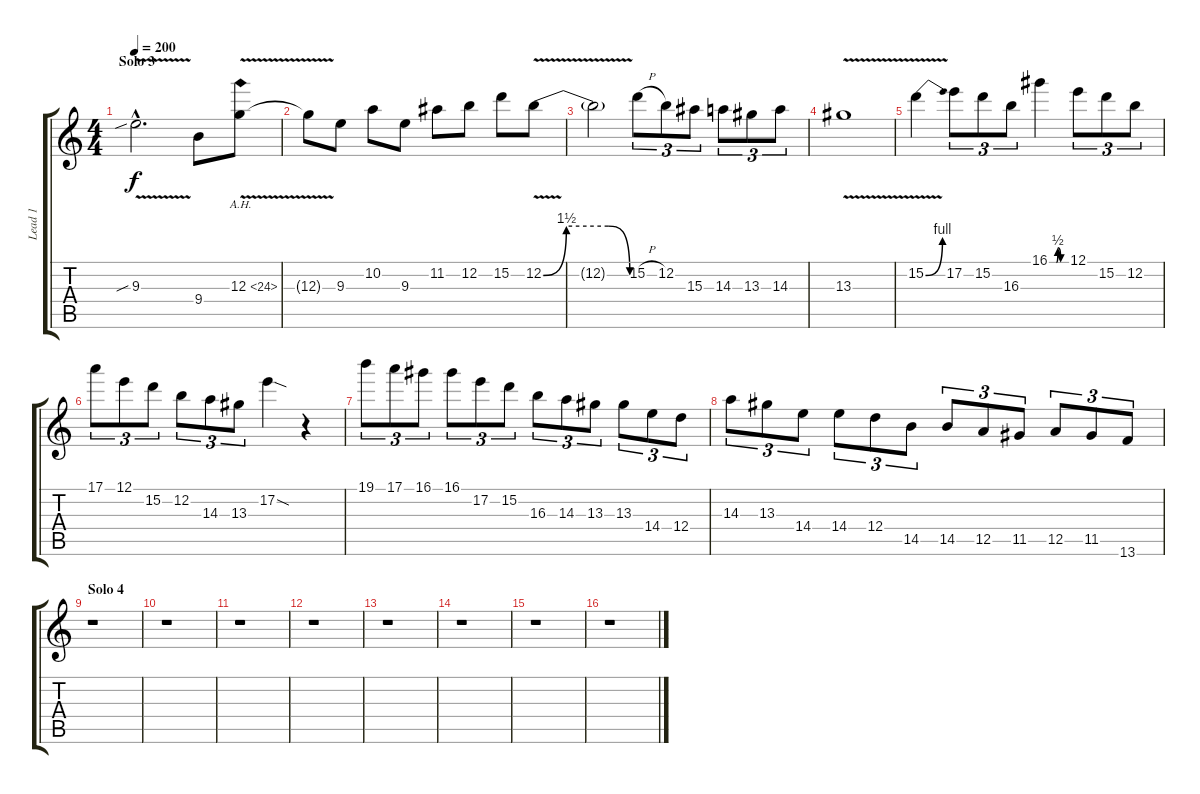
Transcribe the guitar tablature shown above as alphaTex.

\track ("Lead 1" "Lead 1") {instrument overdrivenguitar}
\staff {score tabs}
\tuning (E4 B3 G3 D3 A2 E2) {hide}
\ts (4 4)
\section ("" "Solo 3")
\tempo 200
\clef g2
\ks c
9.3{v sib hac}.2{d dy f} 9.4.8 12.3{ah 12 v}.8 |
12.3{t}.8 9.3.8 10.2.8 9.3.8 11.2.8 12.2.8 15.2.8 12.2{be (custom 0 0 16 6 30 6 45 6 60 0) v}.8 |
12.2{t}.2 15.2{h}.8{tu (3 2)} 12.2.8{tu (3 2)} 15.3.8{tu (3 2)} 14.3.8{tu (3 2)} 13.3.8{tu (3 2)} 14.3.8{tu (3 2)} |
13.3{v}.1 |
15.2{be (bend 0 0 60 4) v}.4 17.2.8{tu (3 2)} 15.2.8{tu (3 2)} 16.3.8{tu (3 2)} 16.1{be (custom 0 0 10 0 15 0 20 0 25 0 30 2 40 0 60 0)}.4 12.1.8{tu (3 2)} 15.2.8{tu (3 2)} 12.2.8{tu (3 2)} |
17.1.8{tu (3 2)} 12.1.8{tu (3 2)} 15.2.8{tu (3 2)} 12.2.8{tu (3 2)} 14.3.8{tu (3 2)} 13.3.8{tu (3 2)} 17.2{sod}.4 r.4 |
19.1.8{tu (3 2)} 17.1.8{tu (3 2)} 16.1.8{tu (3 2)} 16.1.8{tu (3 2)} 17.2.8{tu (3 2)} 15.2.8{tu (3 2)} 16.3.8{tu (3 2)} 14.3.8{tu (3 2)} 13.3.8{tu (3 2)} 13.3.8{tu (3 2)} 14.4.8{tu (3 2)} 12.4.8{tu (3 2)} |
14.3.8{tu (3 2)} 13.3.8{tu (3 2)} 14.4.8{tu (3 2)} 14.4.8{tu (3 2)} 12.4.8{tu (3 2)} 14.5.8{tu (3 2)} 14.5.8{tu (3 2)} 12.5.8{tu (3 2)} 11.5.8{tu (3 2)} 12.5.8{tu (3 2)} 11.5.8{tu (3 2)} 13.6.8{tu (3 2)} |
\section ("" "Solo 4")
r.1 |
r.1 |
r.1 |
r.1 |
r.1 |
r.1 |
r.1 |
r.1
